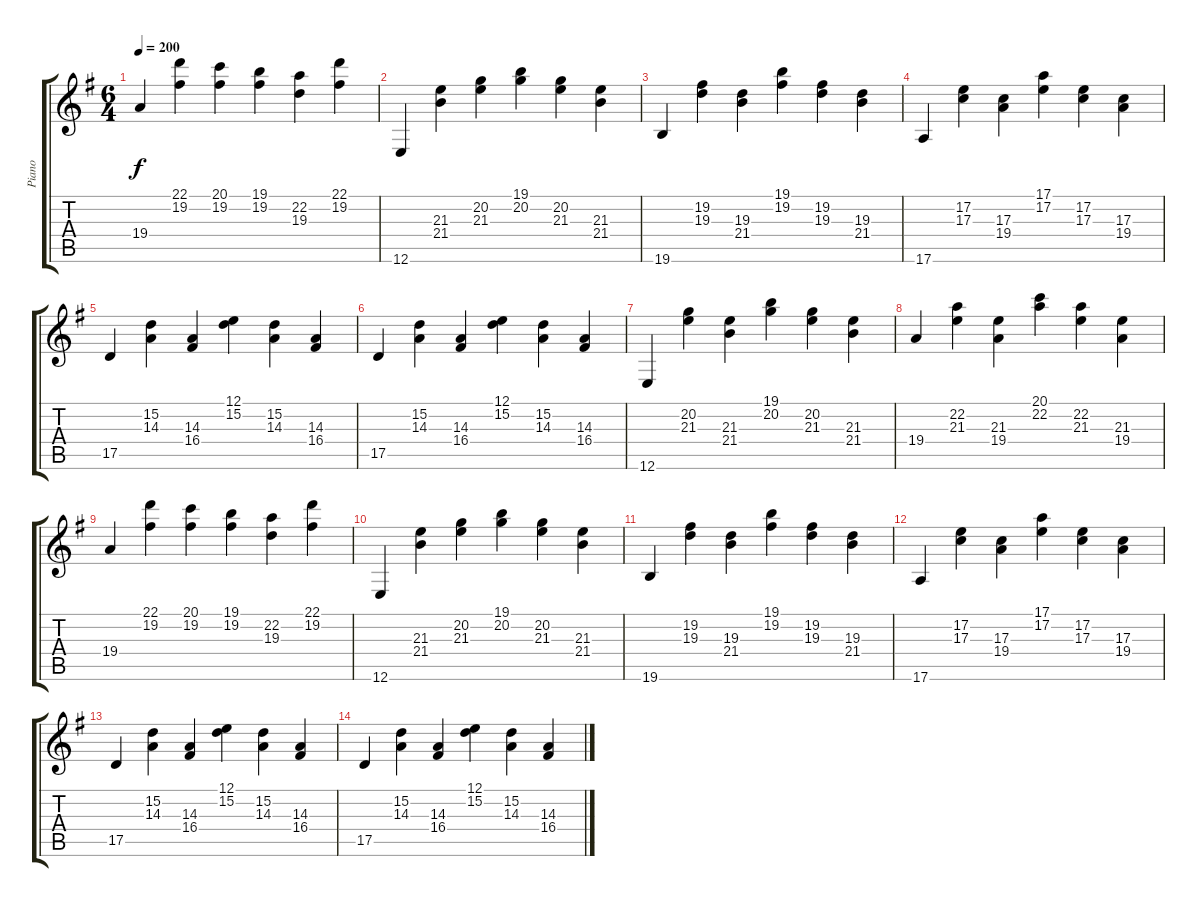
\track ("Piano" "Piano") {instrument acousticgrandpiano}
\staff {score tabs}
\tuning (E4 B3 G3 D3 A2 E2) {hide}
\ts (6 4)
\tempo 200
\clef g2
\ks eminor
19.4.4{dy f} (22.1 19.2).4 (20.1 19.2).4 (19.1 19.2).4 (22.2 19.3).4 (22.1 19.2).4 |
12.6.4 (21.3 21.4).4 (20.2 21.3).4 (19.1 20.2).4 (20.2 21.3).4 (21.3 21.4).4 |
19.6.4 (19.2 19.3).4 (19.3 21.4).4 (19.1 19.2).4 (19.2 19.3).4 (19.3 21.4).4 |
17.6.4 (17.2 17.3).4 (17.3 19.4).4 (17.1 17.2).4 (17.2 17.3).4 (17.3 19.4).4 |
17.5.4 (15.2 14.3).4 (14.3 16.4).4 (12.1 15.2).4 (15.2 14.3).4 (14.3 16.4).4 |
17.5.4 (15.2 14.3).4 (14.3 16.4).4 (12.1 15.2).4 (15.2 14.3).4 (14.3 16.4).4 |
12.6.4 (20.2 21.3).4 (21.3 21.4).4 (19.1 20.2).4 (20.2 21.3).4 (21.3 21.4).4 |
19.4.4 (22.2 21.3).4 (21.3 19.4).4 (20.1 22.2).4 (22.2 21.3).4 (21.3 19.4).4 |
19.4.4 (22.1 19.2).4 (20.1 19.2).4 (19.1 19.2).4 (22.2 19.3).4 (22.1 19.2).4 |
12.6.4 (21.3 21.4).4 (20.2 21.3).4 (19.1 20.2).4 (20.2 21.3).4 (21.3 21.4).4 |
19.6.4 (19.2 19.3).4 (19.3 21.4).4 (19.1 19.2).4 (19.2 19.3).4 (19.3 21.4).4 |
17.6.4 (17.2 17.3).4 (17.3 19.4).4 (17.1 17.2).4 (17.2 17.3).4 (17.3 19.4).4 |
17.5.4 (15.2 14.3).4 (14.3 16.4).4 (12.1 15.2).4 (15.2 14.3).4 (14.3 16.4).4 |
17.5.4 (15.2 14.3).4 (14.3 16.4).4 (12.1 15.2).4 (15.2 14.3).4 (14.3 16.4).4
